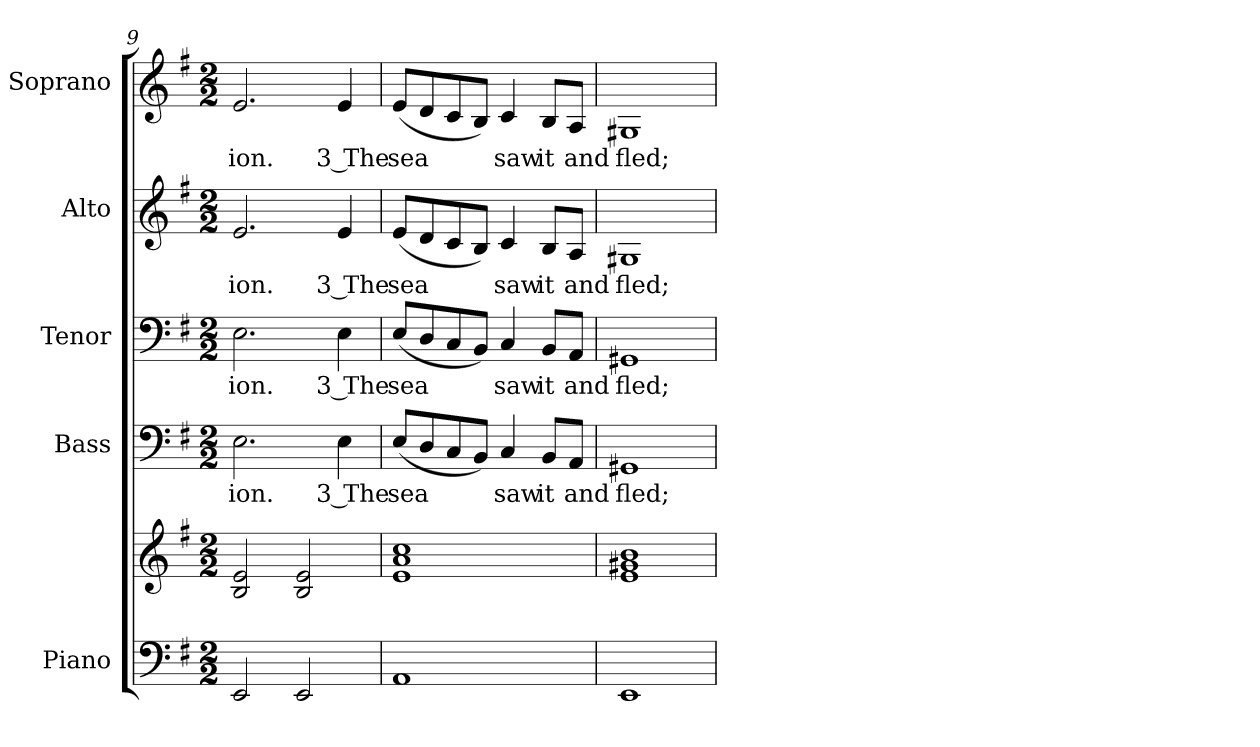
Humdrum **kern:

**kern	**kern	**kern	**text	**kern	**text	**kern	**text	**kern	**text
*part5	*part5	*part4	*part4	*part3	*part3	*part2	*part2	*part1	*part1
*staff6	*staff5	*staff4	*staff4	*staff3	*staff3	*staff2	*staff2	*staff1	*staff1
*I"Piano	*	*I"Bass	*	*I"Tenor	*	*I"Alto	*	*I"Soprano	*
*I'Pno.	*	*I'B.	*	*I'T.	*	*I'A.	*	*I'S.	*
!!LO:PB:g=z
*clefF4	*clefG2	*clefF4	*	*clefF4	*	*clefG2	*	*clefG2	*
*k[f#]	*k[f#]	*k[f#]	*	*k[f#]	*	*k[f#]	*	*k[f#]	*
*G:	*G:	*G:	*	*G:	*	*G:	*	*G:	*
*M2/2	*M2/2	*M2/2	*	*M2/2	*	*M2/2	*	*M2/2	*
=9	=9	=9	=9	=9	=9	=9	=9	=9	=9
!	!	!	!LO:LY:b:color=#000000	!	!	!	!	!	!
!	!	!	!	!	!LO:LY:b:color=#000000	!	!	!	!
!	!	!	!	!	!	!	!LO:LY:b:color=#000000	!	!
!	!	!	!	!	!	!	!	!	!LO:LY:b:color=#000000
2EEi/	2Bi/ 2ei	2.Ei\	-ion.	2.Ei\	-ion.	2.ei/	-ion.	2.ei/	-ion.
2EEi/	2Bi/ 2ei	.	.	.	.	.	.	.	.
!	!	!	!LO:LY:b:color=#000000	!	!	!	!	!	!
!	!	!	!	!	!LO:LY:b:color=#000000	!	!	!	!
!	!	!	!	!	!	!	!LO:LY:b:color=#000000	!	!
!	!	!	!	!	!	!	!	!	!LO:LY:b:color=#000000
.	.	4Ei\	3 The	4Ei\	3 The	4ei/	3 The	4ei/	3 The
=10	=10	=10	=10	=10	=10	=10	=10	=10	=10
!	!	!	!LO:LY:b:color=#000000	!	!	!	!	!	!
!	!	!	!	!	!LO:LY:b:color=#000000	!	!	!	!
!	!	!	!	!	!	!	!LO:LY:b:color=#000000	!	!
!	!	!	!	!	!	!	!	!	!LO:LY:b:color=#000000
1AAi	1ei 1ai 1cci	(8Ei/L	sea	(8Ei/L	sea	(8ei/L	sea	(8ei/L	sea
.	.	8Di/	.	8Di/	.	8di/	.	8di/	.
.	.	8Ci/	.	8Ci/	.	8ci/	.	8ci/	.
.	.	8BBi/J)	.	8BBi/J)	.	8Bi/J)	.	8Bi/J)	.
!	!	!	!LO:LY:b:color=#000000	!	!	!	!	!	!
!	!	!	!	!	!LO:LY:b:color=#000000	!	!	!	!
!	!	!	!	!	!	!	!LO:LY:b:color=#000000	!	!
!	!	!	!	!	!	!	!	!	!LO:LY:b:color=#000000
.	.	4Ci/	saw	4Ci/	saw	4ci/	saw	4ci/	saw
!	!	!	!LO:LY:b:color=#000000	!	!	!	!	!	!
!	!	!	!	!	!LO:LY:b:color=#000000	!	!	!	!
!	!	!	!	!	!	!	!LO:LY:b:color=#000000	!	!
!	!	!	!	!	!	!	!	!	!LO:LY:b:color=#000000
.	.	8BBi/L	it	8BBi/L	it	8Bi/L	it	8Bi/L	it
!	!	!	!LO:LY:b:color=#000000	!	!	!	!	!	!
!	!	!	!	!	!LO:LY:b:color=#000000	!	!	!	!
!	!	!	!	!	!	!	!LO:LY:b:color=#000000	!	!
!	!	!	!	!	!	!	!	!	!LO:LY:b:color=#000000
.	.	8AAi/J	and	8AAi/J	and	8Ai/J	and	8Ai/J	and
!!LO:PB:g=z
=11	=11	=11	=11	=11	=11	=11	=11	=11	=11
!	!	!	!LO:LY:b:color=#000000	!	!	!	!	!	!
!	!	!	!	!	!LO:LY:b:color=#000000	!	!	!	!
!	!	!	!	!	!	!	!LO:LY:b:color=#000000	!	!
!	!	!	!	!	!	!	!	!	!LO:LY:b:color=#000000
1EEi	1ei 1g#Xi 1bi	1GG#Xi	fled;	1GG#Xi	fled;	1G#Xi	fled;	1G#Xi	fled;
=	=	=	=	=	=	=	=	=	=
*-	*-	*-	*-	*-	*-	*-	*-	*-	*-
